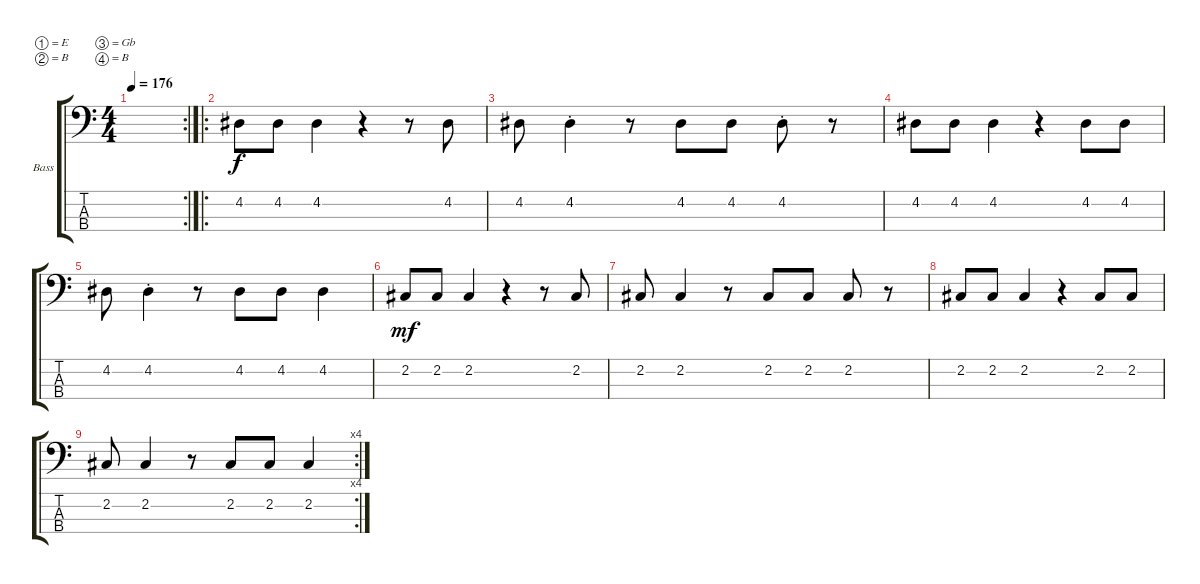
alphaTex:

\defaultSystemsLayout 4
\bracketExtendMode groupsimilarinstruments
\firstSystemTrackNameOrientation horizontal
\otherSystemsTrackNameOrientation horizontal
\track ("Bass" "Bass") {instrument electricbassfinger}
\staff {score tabs}
\tuning (E2 B1 Gb1 B0)
\rc 2
\ts (4 4)
\tempo 176
\clef f4
\ks c
|
\ro
4.2.8 4.2.8 4.2.4 r.4 r.8 4.2.8 |
4.2.8 4.2{st}.4 r.8 4.2.8 4.2.8 4.2{st}.8 r.8 |
4.2.8 4.2.8 4.2.4 r.4 4.2.8 4.2.8 |
4.2.8 4.2{st}.4 r.8 4.2.8 4.2.8 4.2.4 |
2.2.8{dy mf} 2.2.8 2.2.4 r.4 r.8 2.2.8 |
2.2.8 2.2.4 r.8 2.2.8 2.2.8 2.2.8 r.8 |
2.2.8 2.2.8 2.2.4 r.4 2.2.8 2.2.8 |
\rc 4
2.2.8 2.2.4 r.8 2.2.8 2.2.8 2.2.4
